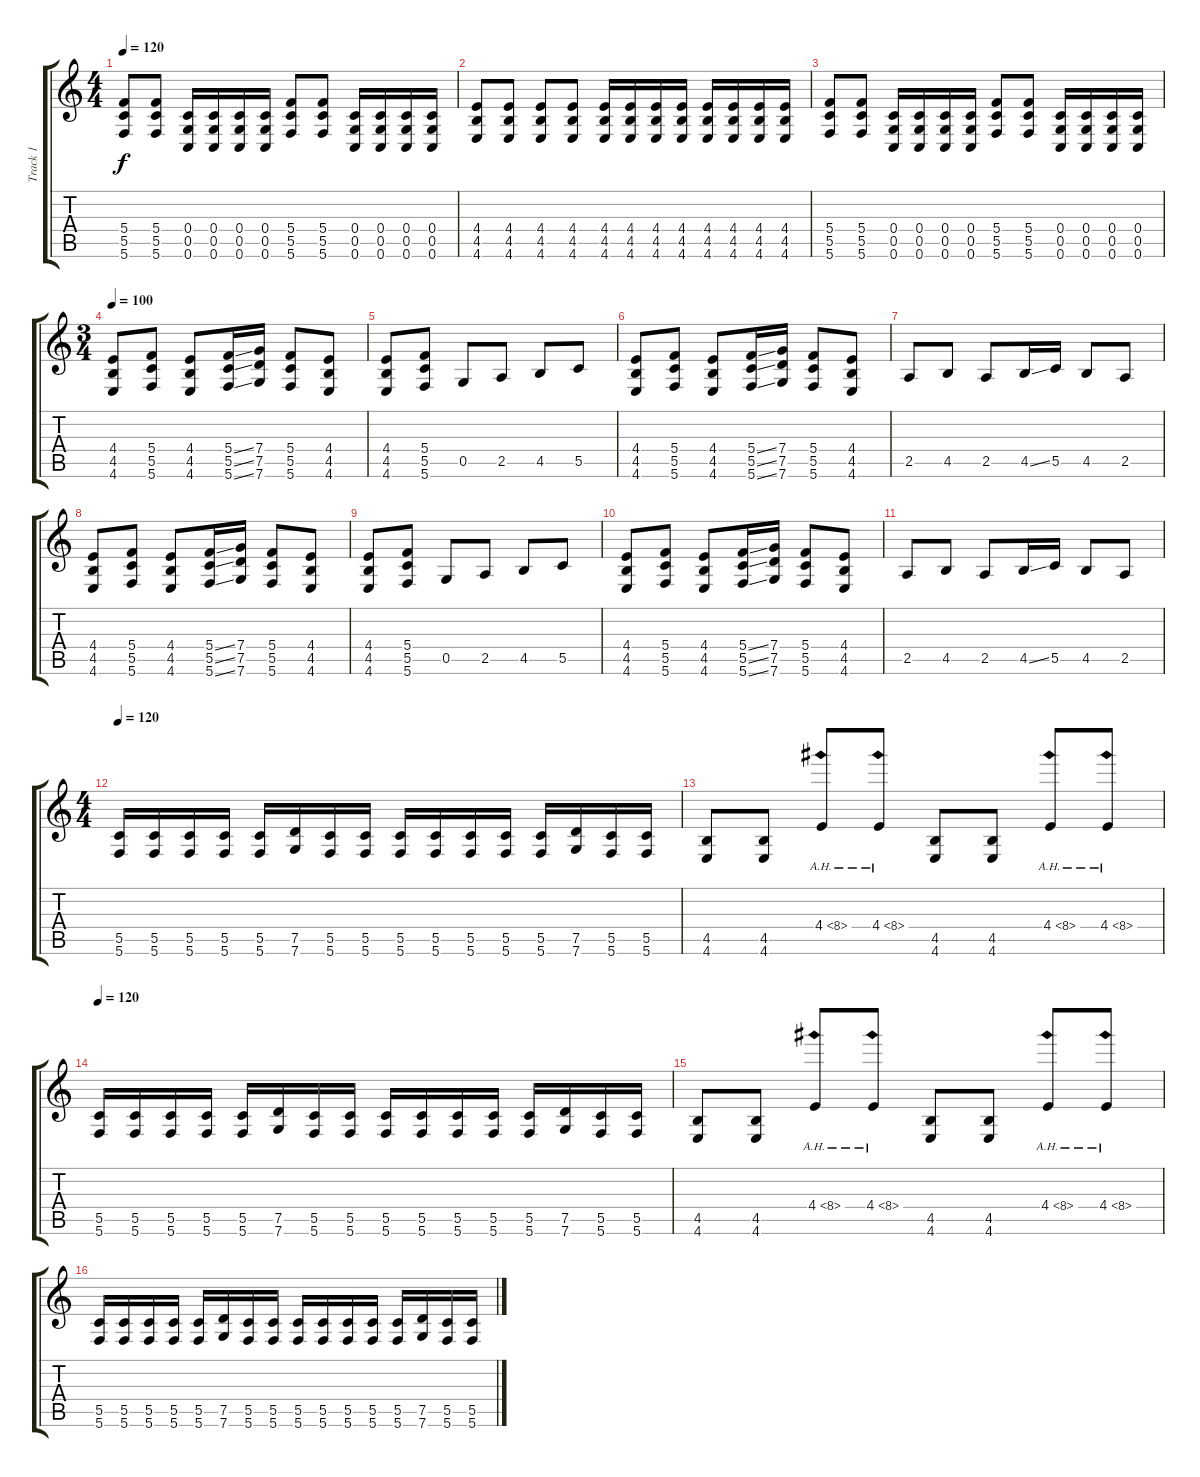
\track ("Track 1" "Track 1") {instrument overdrivenguitar}
\staff {score tabs}
\tuning (D4 A3 F3 C3 G2 C2) {hide}
\ts (4 4)
\tempo 120
\clef g2
\ks c
(5.4 5.5 5.6).8{dy f} (5.4 5.5 5.6).8 (0.4 0.5 0.6).16 (0.4 0.5 0.6).16 (0.4 0.5 0.6).16 (0.4 0.5 0.6).16 (5.4 5.5 5.6).8 (5.4 5.5 5.6).8 (0.4 0.5 0.6).16 (0.4 0.5 0.6).16 (0.4 0.5 0.6).16 (0.4 0.5 0.6).16 |
(4.4 4.5 4.6).8 (4.4 4.5 4.6).8 (4.4 4.5 4.6).8 (4.4 4.5 4.6).8 (4.4 4.5 4.6).16 (4.4 4.5 4.6).16 (4.4 4.5 4.6).16 (4.4 4.5 4.6).16 (4.4 4.5 4.6).16 (4.4 4.5 4.6).16 (4.4 4.5 4.6).16 (4.4 4.5 4.6).16 |
(5.4 5.5 5.6).8 (5.4 5.5 5.6).8 (0.4 0.5 0.6).16 (0.4 0.5 0.6).16 (0.4 0.5 0.6).16 (0.4 0.5 0.6).16 (5.4 5.5 5.6).8 (5.4 5.5 5.6).8 (0.4 0.5 0.6).16 (0.4 0.5 0.6).16 (0.4 0.5 0.6).16 (0.4 0.5 0.6).16 |
\ts (3 4)
\tempo 100
(4.4 4.5 4.6).8 (5.4 5.5 5.6).8 (4.4 4.5 4.6).8 (5.4{ss} 5.5{ss} 5.6{ss}).16 (7.4 7.5 7.6).16 (5.4 5.5 5.6).8 (4.4 4.5 4.6).8 |
(4.4 4.5 4.6).8 (5.4 5.5 5.6).8 0.5.8 2.5.8 4.5.8 5.5.8 |
(4.4 4.5 4.6).8 (5.4 5.5 5.6).8 (4.4 4.5 4.6).8 (5.4{ss} 5.5{ss} 5.6{ss}).16 (7.4 7.5 7.6).16 (5.4 5.5 5.6).8 (4.4 4.5 4.6).8 |
2.5.8 4.5.8 2.5.8 4.5{ss}.16 5.5.16 4.5.8 2.5.8 |
(4.4 4.5 4.6).8 (5.4 5.5 5.6).8 (4.4 4.5 4.6).8 (5.4{ss} 5.5{ss} 5.6{ss}).16 (7.4 7.5 7.6).16 (5.4 5.5 5.6).8 (4.4 4.5 4.6).8 |
(4.4 4.5 4.6).8 (5.4 5.5 5.6).8 0.5.8 2.5.8 4.5.8 5.5.8 |
(4.4 4.5 4.6).8 (5.4 5.5 5.6).8 (4.4 4.5 4.6).8 (5.4{ss} 5.5{ss} 5.6{ss}).16 (7.4 7.5 7.6).16 (5.4 5.5 5.6).8 (4.4 4.5 4.6).8 |
2.5.8 4.5.8 2.5.8 4.5{ss}.16 5.5.16 4.5.8 2.5.8 |
\ts (4 4)
\tempo 120
(5.5 5.6).16 (5.5 5.6).16 (5.5 5.6).16 (5.5 5.6).16 (5.5 5.6).16 (7.5 7.6).16 (5.5 5.6).16 (5.5 5.6).16 (5.5 5.6).16 (5.5 5.6).16 (5.5 5.6).16 (5.5 5.6).16 (5.5 5.6).16 (7.5 7.6).16 (5.5 5.6).16 (5.5 5.6).16 |
(4.5 4.6).8 (4.5 4.6).8 4.4{ah 4}.8 4.4{ah 4}.8 (4.5 4.6).8 (4.5 4.6).8 4.4{ah 4}.8 4.4{ah 4}.8 |
\tempo 120
(5.5 5.6).16 (5.5 5.6).16 (5.5 5.6).16 (5.5 5.6).16 (5.5 5.6).16 (7.5 7.6).16 (5.5 5.6).16 (5.5 5.6).16 (5.5 5.6).16 (5.5 5.6).16 (5.5 5.6).16 (5.5 5.6).16 (5.5 5.6).16 (7.5 7.6).16 (5.5 5.6).16 (5.5 5.6).16 |
(4.5 4.6).8 (4.5 4.6).8 4.4{ah 4}.8 4.4{ah 4}.8 (4.5 4.6).8 (4.5 4.6).8 4.4{ah 4}.8 4.4{ah 4}.8 |
(5.5 5.6).16 (5.5 5.6).16 (5.5 5.6).16 (5.5 5.6).16 (5.5 5.6).16 (7.5 7.6).16 (5.5 5.6).16 (5.5 5.6).16 (5.5 5.6).16 (5.5 5.6).16 (5.5 5.6).16 (5.5 5.6).16 (5.5 5.6).16 (7.5 7.6).16 (5.5 5.6).16 (5.5 5.6).16
